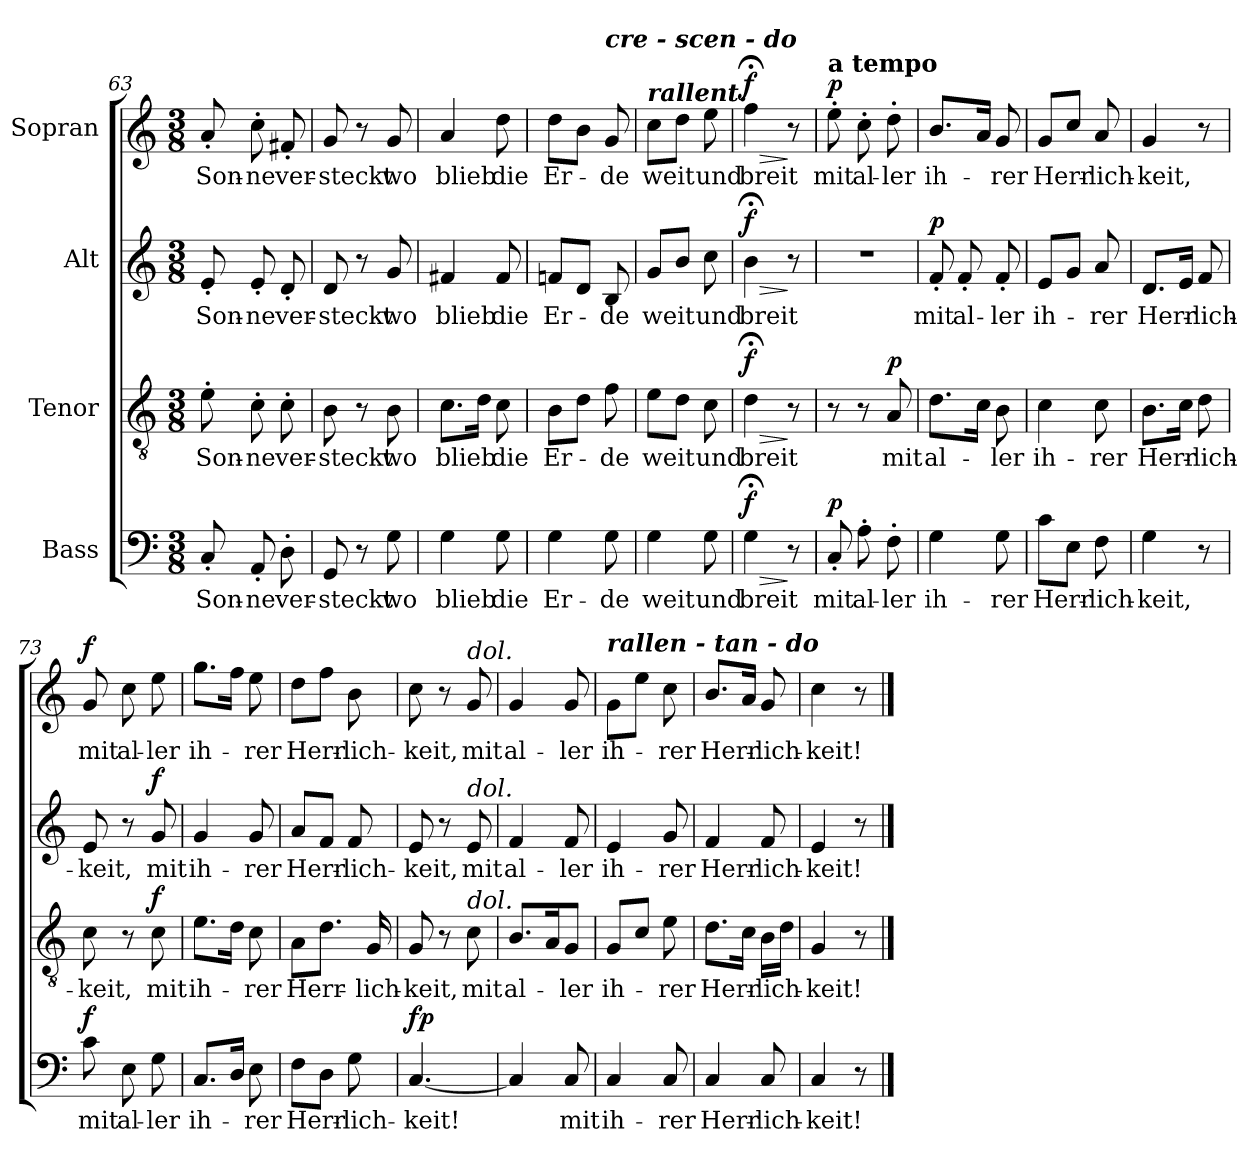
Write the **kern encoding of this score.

**kern	**text	**dynam	**kern	**text	**dynam	**kern	**text	**dynam	**kern	**text	**dynam
*part4	*part4	*part4	*part3	*part3	*part3	*part2	*part2	*part2	*part1	*part1	*part1
*staff4	*staff4	*staff4	*staff3	*staff3	*staff3	*staff2	*staff2	*staff2	*staff1	*staff1	*staff1
*I"Bass	*	*	*I"Tenor	*	*	*I"Alt	*	*	*I"Sopran	*	*
*clefF4	*	*	*clefGv2	*	*	*clefG2	*	*	*clefG2	*	*
*k[]	*	*	*k[]	*	*	*k[]	*	*	*k[]	*	*
*M3/8	*	*	*M3/8	*	*	*M3/8	*	*	*M3/8	*	*
=63	=63	=63	=63	=63	=63	=63	=63	=63	=63	=63	=63
8C'/	Son-	.	8e'\	Son-	.	8e'/	Son-	.	8a'/	Son-	.
8AA'/	-ne	.	8c'\	-ne	.	8e'/	-ne	.	8cc'\	-ne	.
8D'\	ver-	.	8c'\	ver-	.	8d'/	ver-	.	8f#X'/	ver-	.
=64	=64	=64	=64	=64	=64	=64	=64	=64	=64	=64	=64
8GG/	-steckt	.	8B\	-steckt	.	8d/	-steckt	.	8g/	-steckt	.
8r	.	.	8r	.	.	8r	.	.	8r	.	.
8G\	wo	.	8B\	wo	.	8g/	wo	.	8g/	wo	.
!!LO:LB:g=z
=65	=65	=65	=65	=65	=65	=65	=65	=65	=65	=65	=65
4G\	blieb	.	8.c\L	blieb	.	4f#X/	blieb	.	4a/	blieb	.
.	.	.	16d\Jk	.	.	.	.	.	.	.	.
8G\	die	.	8c\	die	.	8f#/	die	.	8dd\	die	.
=66	=66	=66	=66	=66	=66	=66	=66	=66	=66	=66	=66
4G\	Er-	.	8B\L	Er-	.	8fn/L	Er-	.	8dd\L	Er-	.
.	.	.	8d\J	.	.	8d/J	.	.	8b\J	.	.
!	!	!	!	!	!	!	!	!	!LO:TX:a:Bi:t=cre - scen - do	!	!
8G\	-de	.	8f\	-de	.	8B/	-de	.	8g/	-de	.
=67	=67	=67	=67	=67	=67	=67	=67	=67	=67	=67	=67
!	!	!	!	!	!	!	!	!	!LO:TX:a:Bi:t=rallent.	!	!
4G\	weit	.	8e\L	weit	.	8g/L	weit	.	8cc\L	weit	.
.	.	.	8d\J	.	.	8b/J	.	.	8dd\J	.	.
8G\	und	.	8c\	und	.	8cc\	und	.	8ee\	und	.
=68	=68	=68	=68	=68	=68	=68	=68	=68	=68	=68	=68
!	!	!LO:HP:b	!	!	!LO:HP:b	!	!	!LO:HP:b	!	!	!LO:HP:b
!	!	!LO:DY:n=1:a	!	!	!LO:DY:n=1:a	!	!	!LO:DY:n=1:a	!	!	!LO:DY:n=1:a
4G;<\	breit	> f	4d;<\	breit	> f	4b;<\	breit	> f	4ff;<\	breit	> f
8r	.	]	8r	.	]	8r	.	]	8r	.	]
=69	=69	=69	=69	=69	=69	=69	=69	=69	=69	=69	=69
!	!	!	!	!	!	!	!	!	!LO:TX:a:B:t=a tempo	!	!
!	!	!LO:DY:a	!	!	!	!	!	!	!	!	!LO:DY:a
8C'/	mit	p	8r	.	.	4.r	.	.	8ee'\	mit	p
8A'\	al-	.	8r	.	.	.	.	.	8cc'\	al-	.
!	!	!	!	!	!LO:DY:a	!	!	!	!	!	!
8F'\	-ler	.	8A/	mit	p	.	.	.	8dd'\	-ler	.
=70	=70	=70	=70	=70	=70	=70	=70	=70	=70	=70	=70
!	!	!	!	!	!	!	!	!LO:DY:a	!	!	!
4G\	ih-	.	8.d\L	al-	.	8f'/	mit	p	8.b/L	ih-	.
.	.	.	.	.	.	8f'/	al-	.	.	.	.
.	.	.	16c\Jk	.	.	.	.	.	16a/Jk	.	.
8G\	-rer	.	8B\	-ler	.	8f'/	-ler	.	8g/	-rer	.
=71	=71	=71	=71	=71	=71	=71	=71	=71	=71	=71	=71
8c\L	Herr-	.	4c\	ih-	.	8e/L	ih-	.	8g/L	Herr-	.
8E\J	.	.	.	.	.	8g/J	.	.	8cc/J	.	.
8F\	-lich-	.	8c\	-rer	.	8a/	-rer	.	8a/	-lich-	.
=72	=72	=72	=72	=72	=72	=72	=72	=72	=72	=72	=72
4G\	-keit,	.	8.B\L	Herr-	.	8.d/L	Herr-	.	4g/	-keit,	.
.	.	.	16c\Jk	.	.	16e/Jk	.	.	.	.	.
8r	.	.	8d\	-lich-	.	8f/	-lich-	.	8r	.	.
!!LO:LB:g=z
=73	=73	=73	=73	=73	=73	=73	=73	=73	=73	=73	=73
!	!	!LO:DY:a	!	!	!	!	!	!	!	!	!LO:DY:a
8c\	mit	f	8c\	-keit,	.	8e/	-keit,	.	8g/	mit	f
8E\	al-	.	8r	.	.	8r	.	.	8cc\	al-	.
!	!	!	!	!	!LO:DY:a	!	!	!LO:DY:a	!	!	!
8G\	-ler	.	8c\	mit	f	8g/	mit	f	8ee\	-ler	.
=74	=74	=74	=74	=74	=74	=74	=74	=74	=74	=74	=74
8.C/L	ih-	.	8.e\L	ih-	.	4g/	ih-	.	8.gg\L	ih-	.
16D/Jk	.	.	16d\Jk	.	.	.	.	.	16ff\Jk	.	.
8E\	-rer	.	8c\	-rer	.	8g/	-rer	.	8ee\	-rer	.
=75	=75	=75	=75	=75	=75	=75	=75	=75	=75	=75	=75
8F\L	Herr-	.	8A\L	Herr-	.	8a/L	Herr-	.	8dd\L	Herr-	.
8D\J	.	.	8.d\J	.	.	8f/J	.	.	8ff\J	.	.
8G\	-lich-	.	.	.	.	8f/	-lich-	.	8b\	-lich-	.
.	.	.	16G/	-lich-	.	.	.	.	.	.	.
=76	=76	=76	=76	=76	=76	=76	=76	=76	=76	=76	=76
!	!	!LO:DY:a	!	!	!	!	!	!	!	!	!
[4.C/	-keit!	fp	8G/	-keit,	.	8e/	-keit,	.	8cc\	-keit,	.
.	.	.	8r	.	.	8r	.	.	8r	.	.
!	!	!	!	!	!	!	!	!	!LO:TX:a:i:t=dol.	!	!
!	!	!	!	!	!	!LO:TX:a:i:t=dol.	!	!	!	!	!
!	!	!	!LO:TX:a:i:t=dol.	!	!	!	!	!	!	!	!
.	.	.	8c\	mit	.	8e/	mit	.	8g/	mit	.
=77	=77	=77	=77	=77	=77	=77	=77	=77	=77	=77	=77
4C/]	.	.	8.B/L	al-	.	4f/	al-	.	4g/	al-	.
.	.	.	16A/K	.	.	.	.	.	.	.	.
8C/	mit	.	8G/J	-ler	.	8f/	-ler	.	8g/	-ler	.
=78	=78	=78	=78	=78	=78	=78	=78	=78	=78	=78	=78
!	!	!	!	!	!	!	!	!	!LO:TX:a:Bi:t=rallen   -   tan - do	!	!
4C/	ih-	.	8G/L	ih-	.	4e/	ih-	.	8g\L	ih-	.
.	.	.	8c/J	.	.	.	.	.	8ee\J	.	.
8C/	-rer	.	8e\	-rer	.	8g/	-rer	.	8cc\	-rer	.
=79	=79	=79	=79	=79	=79	=79	=79	=79	=79	=79	=79
4C/	Herr-	.	8.d\L	Herr-	.	4f/	Herr-	.	8.b/L	Herr-	.
.	.	.	16c\Jk	.	.	.	.	.	16a/Jk	.	.
8C/	-lich-	.	16B\LL	-lich-	.	8f/	-lich-	.	8g/	-lich-	.
.	.	.	16d\JJ	.	.	.	.	.	.	.	.
=80	=80	=80	=80	=80	=80	=80	=80	=80	=80	=80	=80
4C/	-keit!	.	4G/	-keit!	.	4e/	-keit!	.	4cc\	-keit!	.
8r	.	.	8r	.	.	8r	.	.	8r	.	.
==	==	==	==	==	==	==	==	==	==	==	==
*-	*-	*-	*-	*-	*-	*-	*-	*-	*-	*-	*-
